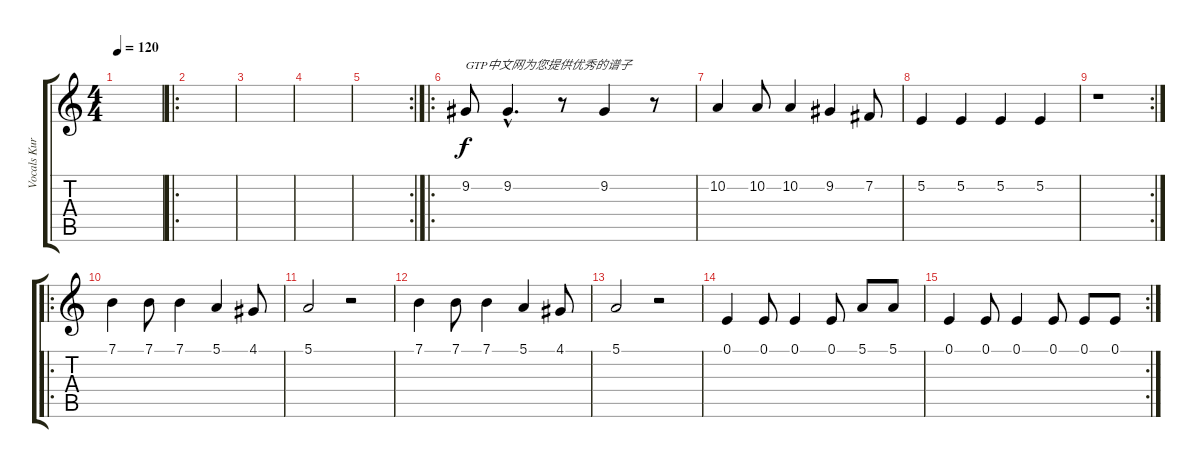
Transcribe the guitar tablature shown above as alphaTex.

\track ("Vocals Kurt Cobain" "Vocals Kur") {instrument altosax}
\staff {score tabs}
\tuning (E4 B3 G3 D3 A2 E2) {hide}
\ts (4 4)
\tempo 120
\clef g2
\ks c
|
\ro
|
|
|
\rc 2
|
\ro
9.2.8{txt "GTP中文网为您提供优秀的谱子"} 9.2{hac}.4{d} r.8 9.2.4 r.8 |
10.2.4 10.2.8 10.2.4 9.2.4 7.2.8 |
5.2.4 5.2.4 5.2.4 5.2.4 |
\rc 2
r.1 |
\ro
7.1.4 7.1.8 7.1.4 5.1.4 4.1.8 |
5.1.2 r.2 |
7.1.4 7.1.8 7.1.4 5.1.4 4.1.8 |
5.1.2 r.2 |
0.1.4 0.1.8 0.1.4 0.1.8 5.1.8 5.1.8 |
\rc 2
0.1.4 0.1.8 0.1.4 0.1.8 0.1.8 0.1.8
